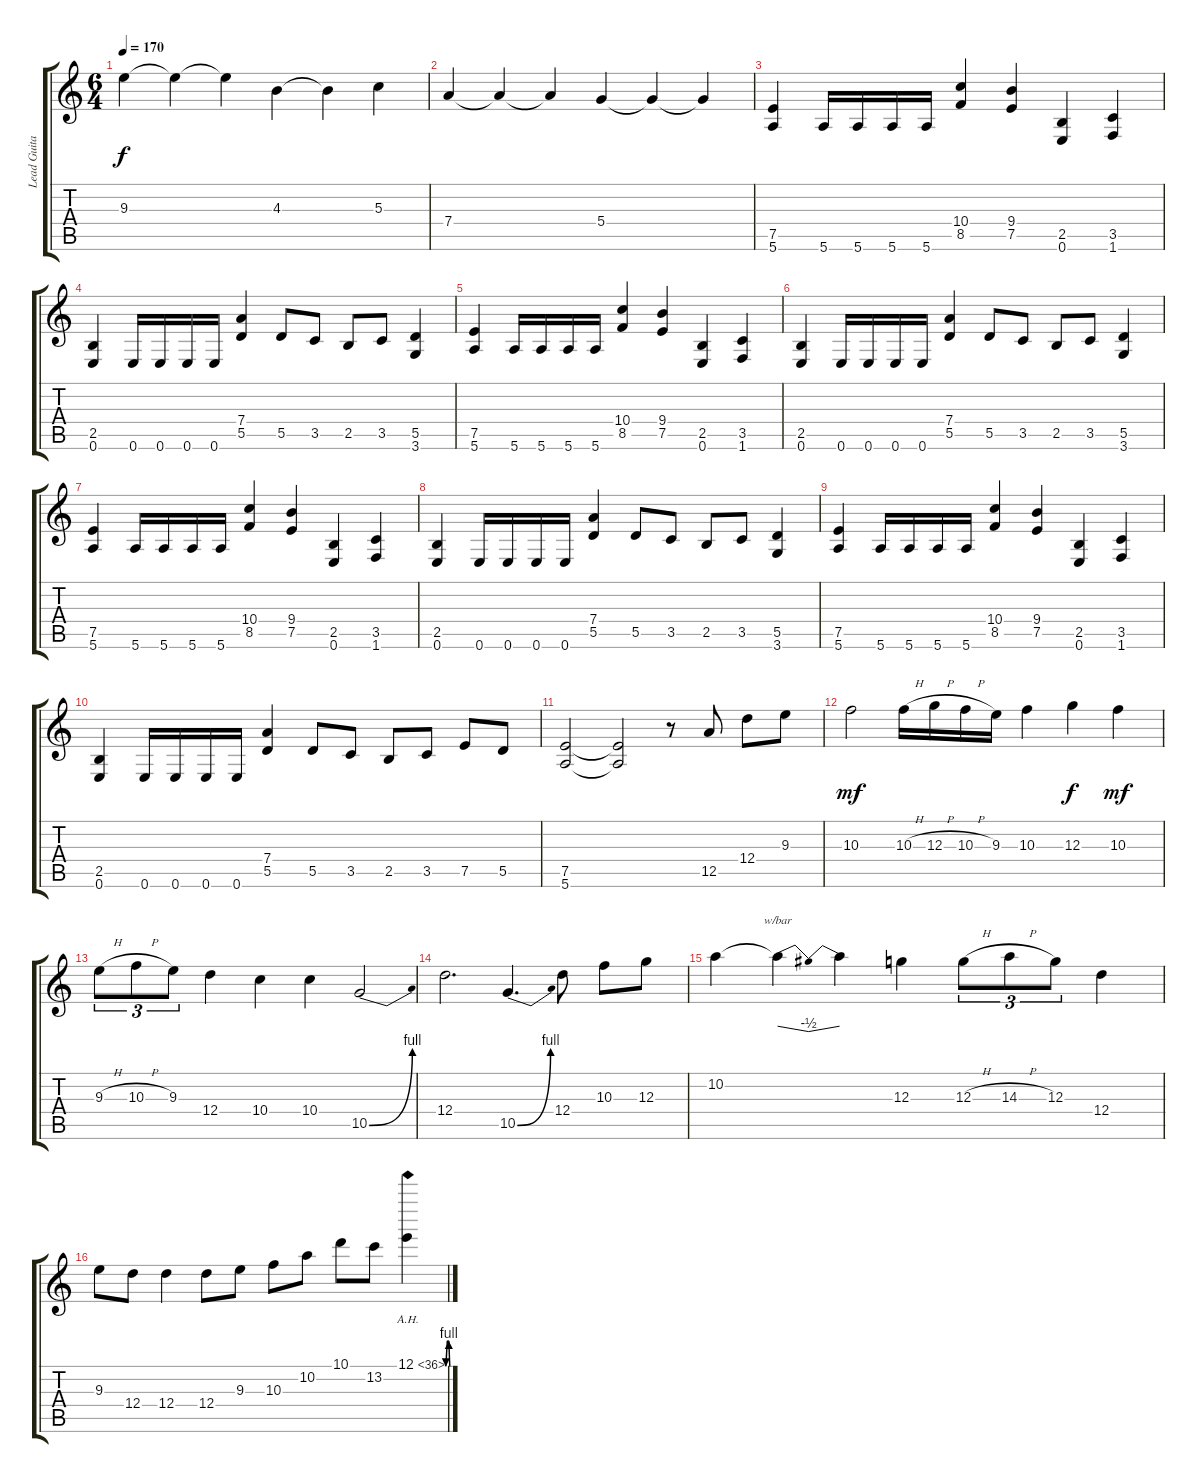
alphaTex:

\track ("Lead Guitar" "Lead Guita") {instrument distortionguitar}
\staff {score tabs}
\tuning (E4 B3 G3 D3 A2 E2) {hide}
\ts (6 4)
\tempo 170
\clef g2
\ks c
9.3.4{dy f} 9.3{t}.4 9.3{t}.4 4.3.4 4.3{t}.4 5.3.4 |
7.4.4 7.4{t}.4 7.4{t}.4 5.4.4 5.4{t}.4 5.4{t}.4 |
(7.5 5.6).4 5.6.16 5.6.16 5.6.16 5.6.16 (10.4 8.5).4 (9.4 7.5).4 (2.5 0.6).4 (3.5 1.6).4 |
(2.5 0.6).4 0.6.16 0.6.16 0.6.16 0.6.16 (7.4 5.5).4 5.5.8 3.5.8 2.5.8 3.5.8 (5.5 3.6).4 |
(7.5 5.6).4 5.6.16 5.6.16 5.6.16 5.6.16 (10.4 8.5).4 (9.4 7.5).4 (2.5 0.6).4 (3.5 1.6).4 |
(2.5 0.6).4 0.6.16 0.6.16 0.6.16 0.6.16 (7.4 5.5).4 5.5.8 3.5.8 2.5.8 3.5.8 (5.5 3.6).4 |
(7.5 5.6).4 5.6.16 5.6.16 5.6.16 5.6.16 (10.4 8.5).4 (9.4 7.5).4 (2.5 0.6).4 (3.5 1.6).4 |
(2.5 0.6).4 0.6.16 0.6.16 0.6.16 0.6.16 (7.4 5.5).4 5.5.8 3.5.8 2.5.8 3.5.8 (5.5 3.6).4 |
(7.5 5.6).4 5.6.16 5.6.16 5.6.16 5.6.16 (10.4 8.5).4 (9.4 7.5).4 (2.5 0.6).4 (3.5 1.6).4 |
(2.5 0.6).4 0.6.16 0.6.16 0.6.16 0.6.16 (7.4 5.5).4 5.5.8 3.5.8 2.5.8 3.5.8 7.5.8 5.5.8 |
(7.5 5.6).2 (7.5{t} 5.6{t}).2 r.8 12.5.8 12.4.8 9.3.8 |
10.3.2{dy mf} 10.3{h}.16 12.3{h}.16 10.3{h}.16 9.3.16 10.3.4 12.3.4{dy f} 10.3.4{dy mf} |
9.3{h}.8{tu (3 2)} 10.3{h}.8{tu (3 2)} 9.3.8{tu (3 2)} 12.4.4 10.4.4 10.4.4 10.5{be (bend 0 0 60 4)}.2 |
12.4.2{d} 10.5{be (bend 0 0 60 4)}.4{d} 12.4.8 10.3.8 12.3.8 |
10.2.4 10.2{t}.4{tbe (dip default 0 0 30 -2 60 0)} 10.2{t}.4 12.3.4 12.3{h}.8{tu (3 2)} 14.3{h}.8{tu (3 2)} 12.3.8{tu (3 2)} 12.4.4 |
9.3.8 12.4.8 12.4.4 12.4.8 9.3.8 10.3.8 10.2.8 10.1.8 13.2.8 12.1{be (custom 0 0 10 4 25 4 40 0 60 0) ah 24}.4
